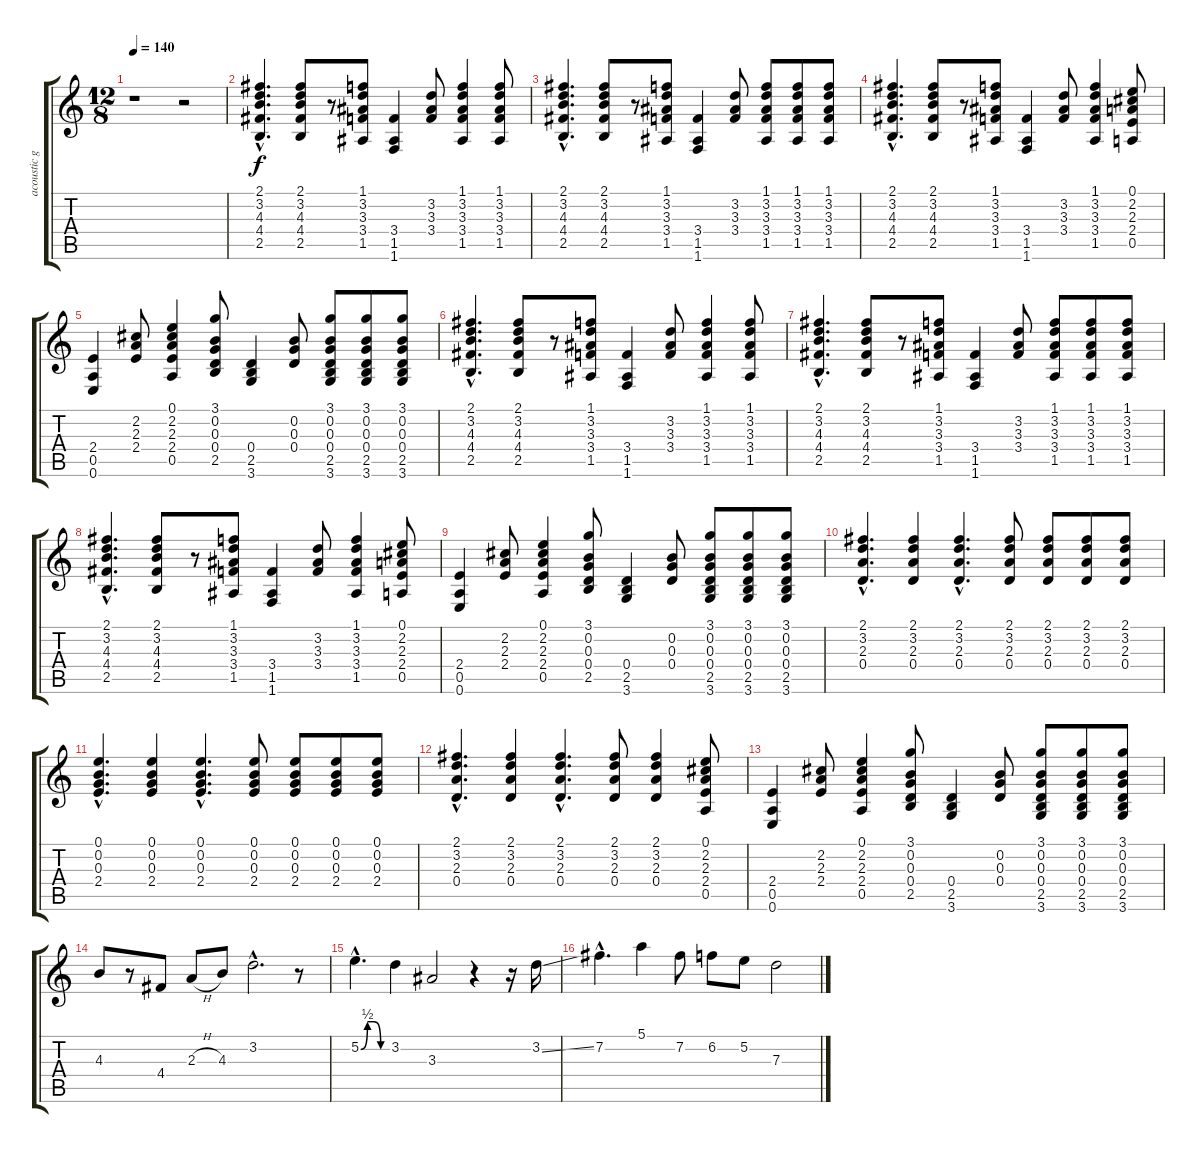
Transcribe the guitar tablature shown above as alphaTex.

\track ("acoustic guitar" "acoustic g") {instrument acousticguitarsteel}
\staff {score tabs}
\tuning (E4 B3 G3 D3 A2 E2) {hide}
\ts (12 8)
\tempo 140
\clef g2
\ks c
r.1{dy f} r.2 |
(2.1{hac} 3.2{hac} 4.3{hac} 4.4{hac} 2.5{hac}).4{d} (2.1 3.2 4.3 4.4 2.5).8 r.8 (1.1 3.2 3.3 3.4 1.5).8 (3.4 1.5 1.6).4 (3.2 3.3 3.4).8 (1.1 3.2 3.3 3.4 1.5).4 (1.1 3.2 3.3 3.4 1.5).8 |
(2.1{hac} 3.2{hac} 4.3{hac} 4.4{hac} 2.5{hac}).4{d} (2.1 3.2 4.3 4.4 2.5).8 r.8 (1.1 3.2 3.3 3.4 1.5).8 (3.4 1.5 1.6).4 (3.2 3.3 3.4).8 (1.1 3.2 3.3 3.4 1.5).8 (1.1 3.2 3.3 3.4 1.5).8 (1.1 3.2 3.3 3.4 1.5).8 |
(2.1{hac} 3.2{hac} 4.3{hac} 4.4{hac} 2.5{hac}).4{d} (2.1 3.2 4.3 4.4 2.5).8 r.8 (1.1 3.2 3.3 3.4 1.5).8 (3.4 1.5 1.6).4 (3.2 3.3 3.4).8 (1.1 3.2 3.3 3.4 1.5).4 (0.1 2.2 2.3 2.4 0.5).8 |
(2.4 0.5 0.6).4 (2.2 2.3 2.4).8 (0.1 2.2 2.3 2.4 0.5).4 (3.1 0.2 0.3 0.4 2.5).8 (0.4 2.5 3.6).4 (0.2 0.3 0.4).8 (3.1 0.2 0.3 0.4 2.5 3.6).8 (3.1 0.2 0.3 0.4 2.5 3.6).8 (3.1 0.2 0.3 0.4 2.5 3.6).8 |
(2.1{hac} 3.2{hac} 4.3{hac} 4.4{hac} 2.5{hac}).4{d} (2.1 3.2 4.3 4.4 2.5).8 r.8 (1.1 3.2 3.3 3.4 1.5).8 (3.4 1.5 1.6).4 (3.2 3.3 3.4).8 (1.1 3.2 3.3 3.4 1.5).4 (1.1 3.2 3.3 3.4 1.5).8 |
(2.1{hac} 3.2{hac} 4.3{hac} 4.4{hac} 2.5{hac}).4{d} (2.1 3.2 4.3 4.4 2.5).8 r.8 (1.1 3.2 3.3 3.4 1.5).8 (3.4 1.5 1.6).4 (3.2 3.3 3.4).8 (1.1 3.2 3.3 3.4 1.5).8 (1.1 3.2 3.3 3.4 1.5).8 (1.1 3.2 3.3 3.4 1.5).8 |
(2.1{hac} 3.2{hac} 4.3{hac} 4.4{hac} 2.5{hac}).4{d} (2.1 3.2 4.3 4.4 2.5).8 r.8 (1.1 3.2 3.3 3.4 1.5).8 (3.4 1.5 1.6).4 (3.2 3.3 3.4).8 (1.1 3.2 3.3 3.4 1.5).4 (0.1 2.2 2.3 2.4 0.5).8 |
(2.4 0.5 0.6).4 (2.2 2.3 2.4).8 (0.1 2.2 2.3 2.4 0.5).4 (3.1 0.2 0.3 0.4 2.5).8 (0.4 2.5 3.6).4 (0.2 0.3 0.4).8 (3.1 0.2 0.3 0.4 2.5 3.6).8 (3.1 0.2 0.3 0.4 2.5 3.6).8 (3.1 0.2 0.3 0.4 2.5 3.6).8 |
(2.1{hac} 3.2{hac} 2.3{hac} 0.4{hac}).4{d} (2.1 3.2 2.3 0.4).4 (2.1{hac} 3.2{hac} 2.3{hac} 0.4{hac}).4{d} (2.1 3.2 2.3 0.4).8 (2.1 3.2 2.3 0.4).8 (2.1 3.2 2.3 0.4).8 (2.1 3.2 2.3 0.4).8 |
(0.1{hac} 0.2{hac} 0.3{hac} 2.4{hac}).4{d} (0.1 0.2 0.3 2.4).4 (0.1{hac} 0.2{hac} 0.3{hac} 2.4{hac}).4{d} (0.1 0.2 0.3 2.4).8 (0.1 0.2 0.3 2.4).8 (0.1 0.2 0.3 2.4).8 (0.1 0.2 0.3 2.4).8 |
(2.1{hac} 3.2{hac} 2.3{hac} 0.4{hac}).4{d} (2.1 3.2 2.3 0.4).4 (2.1{hac} 3.2{hac} 2.3{hac} 0.4{hac}).4{d} (2.1 3.2 2.3 0.4).8 (2.1 3.2 2.3 0.4).4 (0.1 2.2 2.3 2.4 0.5).8 |
(2.4 0.5 0.6).4 (2.2 2.3 2.4).8 (0.1 2.2 2.3 2.4 0.5).4 (3.1 0.2 0.3 0.4 2.5).8 (0.4 2.5 3.6).4 (0.2 0.3 0.4).8 (3.1 0.2 0.3 0.4 2.5 3.6).8 (3.1 0.2 0.3 0.4 2.5 3.6).8 (3.1 0.2 0.3 0.4 2.5 3.6).8 |
4.3.8 r.8 4.4.8 2.3{h}.8 4.3.8 3.2{hac}.2{d} r.8 |
5.2{be (custom 0 0 15 2 30 2 45 0 60 0) hac}.4{d} 3.2.4 3.3.2 r.4 r.16 3.2{ss}.16 |
7.2{hac}.4{d} 5.1.4 7.2.8 6.2.8 5.2.8 7.3.2
